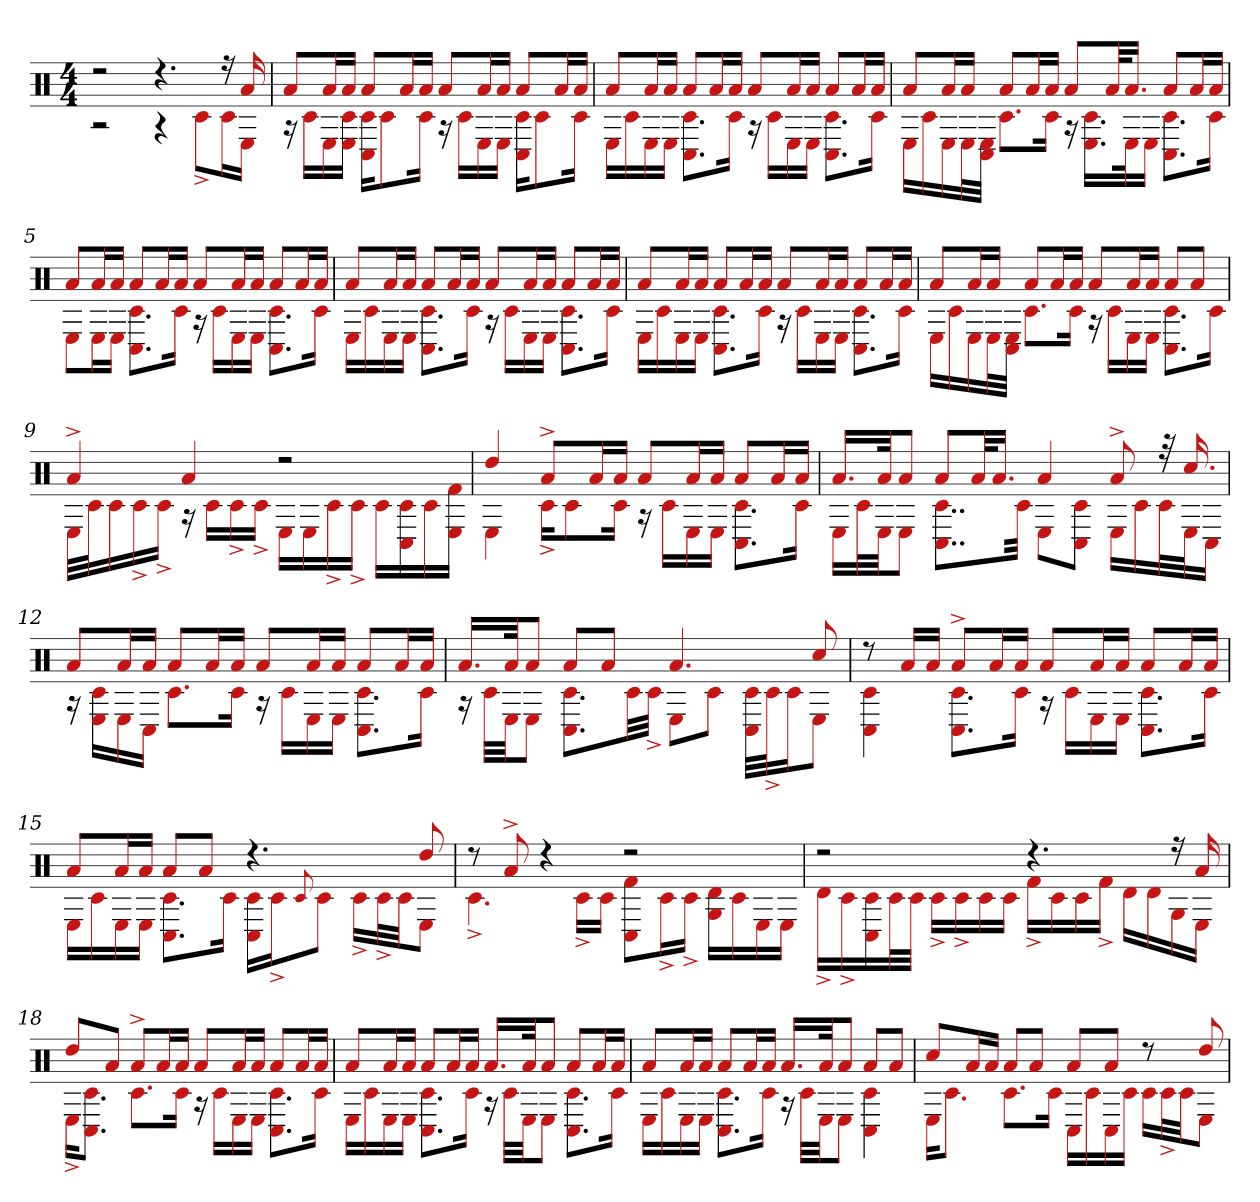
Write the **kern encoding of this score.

**kern
*part1
*staff1
*clefX
*k[]
*M4/4
=1
*^
2r	2r
4.r	4r
.	8c#^L
16r	16c#L
16a	16EJJ
=2	=2
8aL	16r
.	16c#LL
16aL	16E
16aJJ	16c# 16EJJ
8aL	16C# 16c#KL
.	8c#
16aL	.
16aJJ	16c#Jk
8aL	16r
.	16c#LL
16aL	16E
16aJJ	16EJJ
8aL	16C# 16c#KL
.	8c#
16aL	.
16aJJ	16c#Jk
=3	=3
8aL	16ELL
.	16c#
16aL	16E
16aJJ	16EJJ
8aL	8.C# 8.c#L
16aL	.
16aJJ	16c#Jk
8aL	16r
.	16c#LL
16aL	16E
16aJJ	16EJJ
8aL	8.C# 8.c#L
16aL	.
16aJJ	16c#Jk
=4	=4
8aL	16ELL
.	16c#
16aL	16E
16aJJ	32EL
.	32C# 32EJJJ
8aL	8.c#L
16aL	.
16aJJ	16c#Jk
8aL	16r
.	16.c# 16.ELL
32akL	.
16.aJJ	32Ek
.	16EJJ
8aL	8.C# 8.c#L
16aL	.
16aJJ	16c#Jk
=5	=5
8aL	8EL
16aL	16EL
16aJJ	16EJJ
8aL	8.C# 8.c#L
16aL	.
16aJJ	16c#Jk
8aL	16r
.	16c#LL
16aL	16E
16aJJ	16EJJ
8aL	8.C# 8.c#L
16aL	.
16aJJ	16c#Jk
=6	=6
8aL	16ELL
.	16c#
16aL	16E
16aJJ	16EJJ
8aL	8.C# 8.c#L
16aL	.
16aJJ	16c#Jk
8aL	16r
.	16c#LL
16aL	16E
16aJJ	16EJJ
8aL	8.C# 8.c#L
16aL	.
16aJJ	16c#Jk
=7	=7
8aL	16ELL
.	16c#
16aL	16E
16aJJ	16EJJ
8aL	8.C# 8.c#L
16aL	.
16aJJ	16c#Jk
8aL	16r
.	16c#LL
16aL	16E
16aJJ	16EJJ
8aL	8.C# 8.c#L
16aL	.
16aJJ	16c#Jk
=8	=8
8aL	16ELL
.	16c#
16aL	16E
16aJJ	32EL
.	32E 32C#JJJ
8aL	8.c#L
16aL	.
16aJJ	16c#Jk
8aL	16r
.	16c#LL
16aL	16E
16aJJ	16EJJ
8aL	8.C# 8.c#L
8aJ	.
.	16c#Jk
=9	=9
4a^	32ELLL
.	32c#J
.	16c#
.	16c#^
.	16c#^JJ
4a	16r
.	16c#LL
.	16c#^
.	16c#^JJ
2r	16ELL
.	16E
.	16c#^
.	16c#^JJ
.	16c#LL
.	16c# 16C#
.	16c#
.	16f# 16EJJ
=10	=10
4dd	4E
8a^L	16c#^KL
.	8c#
16aL	.
16aJJ	16c#Jk
8aL	16r
.	16c#LL
16aL	16E
16aJJ	16EJJ
8aL	8.C# 8.c#L
16aL	.
16aJJ	16c#Jk
=11	=11
16.aLL	16ELL
.	32c#L
32aJk	32EJJ
8aJ	8EJ
8aL	8..C# 8..c#L
32akL	.
16.aJJ	.
.	32c#Jkk
4a	8EL
.	8C# 8c#J
8a^	16ELL
.	16c#
32r	32c#L
16.cc#	32EJ
.	16C#JJ
=12	=12
8aL	16r
.	16c# 16ELL
16aL	16E
16aJJ	16C#JJ
8aL	8.c#L
16aL	.
16aJJ	16c#Jk
8aL	16r
.	16c#LL
16aL	16E
16aJJ	16EJJ
8aL	8.C# 8.c#L
16aL	.
16aJJ	16c#Jk
=13	=13
16.aLL	16r
.	32c#LLL
32aJk	32EJJ
8aJ	8EJ
8aL	8.C# 8.c#L
8aJ	.
.	32c#LL
.	32c#^JJJ
4.a	8EL
.	8c#J
.	32c# 32C#LLL
.	32c#^J
.	16c#J
8cc#	8EJ
=14	=14
8r	4C# 4c#
16aLL	.
16aJJ	.
8a^L	8.C# 8.c#L
16aL	.
16aJJ	16c#Jk
8aL	16r
.	16c#LL
16aL	16E
16aJJ	16EJJ
8aL	8.C# 8.c#L
16aL	.
16aJJ	16c#Jk
=15	=15
8aL	16ELL
.	16c#
16aL	16E
16aJJ	16EJJ
8aL	8.C# 8.c#L
8aJ	.
.	16c#Jk
4.r	16c# 16C#LL
.	16c#^J
.	8qqc#
.	8c#J
.	16c#^LL
.	32c#^L
.	32c#JJ
8dd	8EJ
=16	=16
8r	4.c#^
8a^	.
4r	.
.	16c#^LL
.	16c#JJ
2r	8C# 8f#L
.	16c#^L
.	16c#^JJ
.	16d 16GLL
.	16c#
.	16E
.	16EJJ
=17	=17
2r	16d^LL
.	16c#^
.	16C# 16c#
.	32c#L
.	32c#JJJ
.	16c#^LL
.	16c#^
.	16c#
.	16c#JJ
4.r	16f#^LL
.	16c#
.	16c#
.	16f#^JJ
.	16dLL
.	16d
16r	16G
16a	16EJJ
=18	=18
8ddL	16E^KL
.	8.c# 8.C#J
8aJ	.
8a^L	8.c#L
16aL	.
16aJJ	16c#Jk
8aL	16r
.	16c#LL
16aL	16E
16aJJ	16EJJ
8aL	8.C# 8.c#L
16aL	.
16aJJ	16c#Jk
=19	=19
8aL	16ELL
.	16c#
16aL	16E
16aJJ	16EJJ
8aL	8.C# 8.c#L
16aL	.
16aJJ	16c#Jk
16.aLL	16r
.	32c#LLL
32aJk	32EJJ
8aJ	8EJ
8aL	8.C# 8.c#L
16aL	.
16aJJ	16c#Jk
=20	=20
8aL	16ELL
.	16c#
16aL	16E
16aJJ	16EJJ
8aL	8.C# 8.c#L
16aL	.
16aJJ	16c#Jk
16.aLL	16r
.	32c#LLL
32aJk	32EJJ
8aJ	8EJ
8aL	4C# 4c#
8aJ	.
=21	=21
8cc#L	16EKL
.	8.c#J
16aL	.
16aJJ	.
8aL	8.c#L
8aJ	.
.	16c#Jk
8aL	16C#LL
.	16c#
8aJ	16C#
.	16c#JJ
8r	16c#LL
.	32c#^L
.	32c#JJ
8dd	8EJ
*v	*v
=
*-
